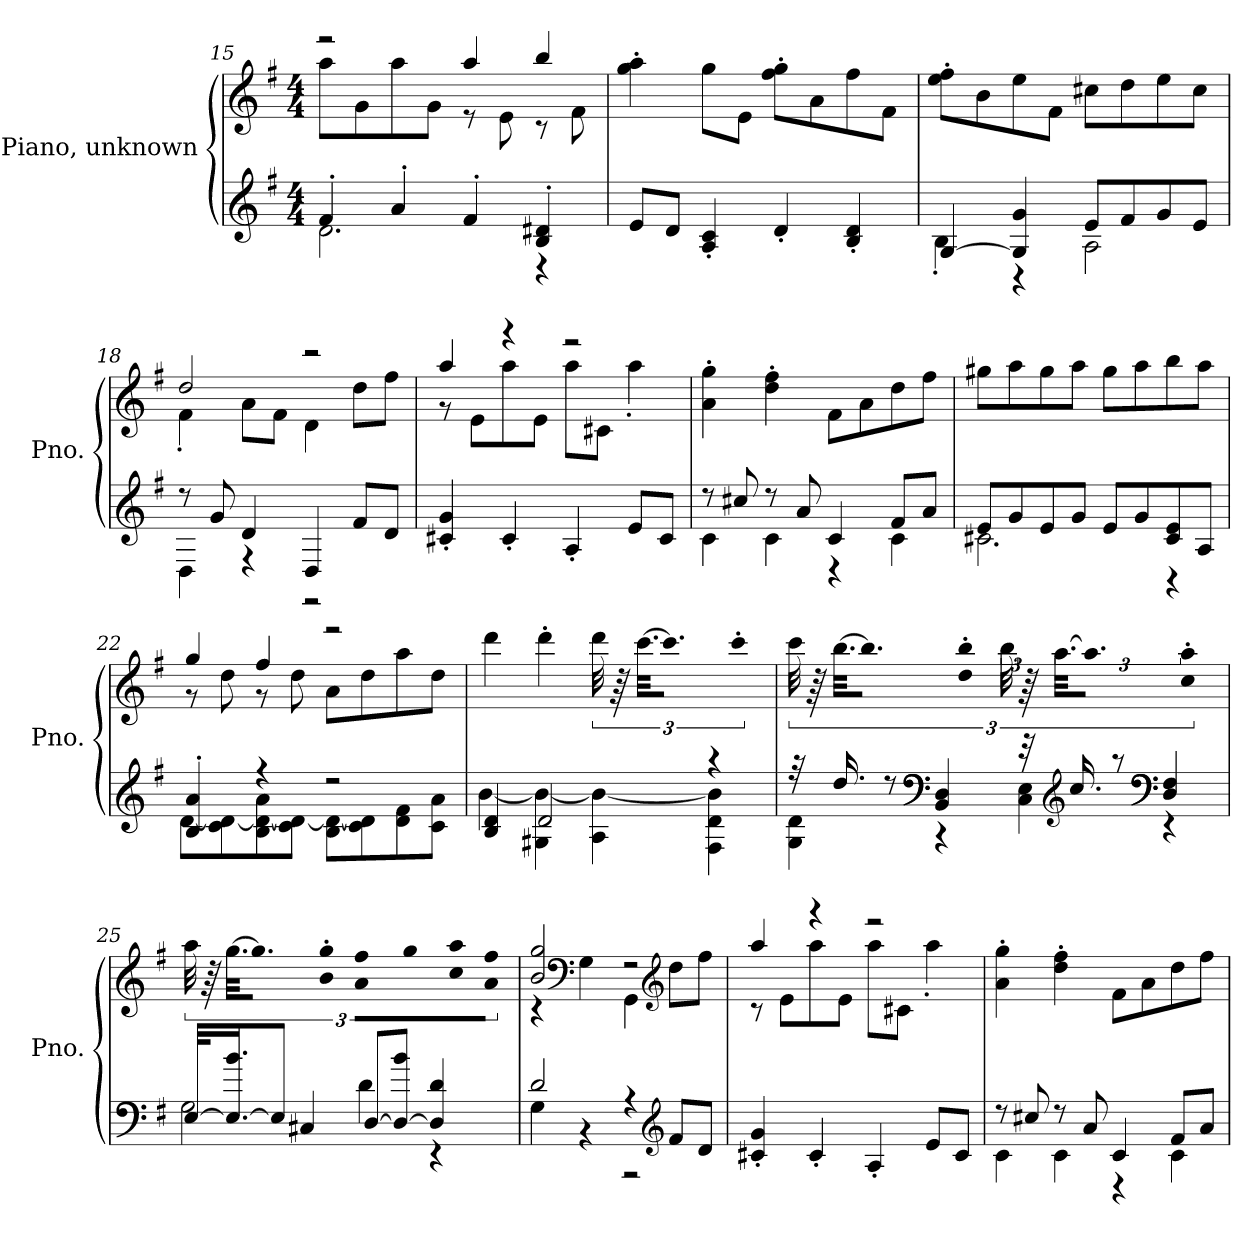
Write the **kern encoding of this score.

**kern	**kern
*part1	*part1
*staff2	*staff1
*I"Piano, unknown	*
*I'Pno.	*
*clefG2	*clefG2
*k[f#]	*k[f#]
*M4/4	*M4/4
=15	=15
*^	*^
4f#'/	2.d\	2r	8aa\L
.	.	.	8g\
4a'/	.	.	8aa\
.	.	.	8g\J
4f#'/	.	4aa/	8r
.	.	.	8e\
4B/' 4d#X/'	4r	4bb/	8r
.	.	.	8f#\
*v	*v	*	*
*	*v	*v
=16	=16
8e/L	4gg\' 4aa\'
8d/J	.
4A/' 4c/'	8gg\L
.	8e\J
4d'/	8ff#\' 8gg\'L
.	8a\
4B/' 4d/'	8ff#\
.	8f#\J
!!LO:LB:g=z
=17	=17
*^	*
[4G/	4B'\	8ee\' 8ff#\'L
.	.	8b\
4G/] 4g/	4r	8ee\
.	.	8f#\J
8e/L	2A\	8cc#X\L
8f#/	.	8dd\
8g/	.	8ee\
8e/J	.	8cc#\J
=18	=18	=18
*	*	*^
8r	4D\	2dd/	4f#'\
8g/	.	.	.
4d/	4r	.	8a\L
.	.	.	8f#\J
4D/	2r	2r	4d\
8f#/L	.	.	8dd\L
8d/J	.	.	8ff#\J
*v	*v	*	*
=19	=19	=19
4c#X/' 4g/'	4aa/	8r
.	.	8e\L
4c#'/	4r	8aa\
.	.	8e\J
4A'/	2r	8aa\L
.	.	8c#X\J
8e/L	.	4aa'\
8c#/J	.	.
*	*v	*v
=20	=20
*^	*
8r	4c\	4a\' 4gg\'
8cc#X/	.	.
8r	4c\	4dd\' 4ff#\'
8a/	.	.
4c/	4r	8f#\L
.	.	8a\
8f#/L	4c\	8dd\
8a/J	.	8ff#\J
!!LO:LB:g=z
=21	=21	=21
8e/L	2.c#X\	8gg#X\L
8g/	.	8aa\
8e/	.	8gg#\
8g/J	.	8aa\J
8e/L	.	8gg#\L
8g/	.	8aa\
8c#/ 8e/	4r	8bb\
8A/J	.	8aa\J
=22	=22	=22
*	*	*^
4B/' 4a/'	[8d\L	4gg/	8r
.	8c\ 8d\_	.	8dd\
4r	8B\ 8d\_ 8a\	4ff#/	8r
.	8c\ 8d\_J	.	8dd\
2r	8B\ 8d\_L	2r	8a\L
.	8c\ 8d\]	.	8dd\
.	8d\ 8f#\	.	8aa\
.	8c\ 8a\J	.	8dd\J
*	*	*v	*v
=23	=23	=23
4B/ 4d/	[4b\	4ddd\
2d/	4G#X\ 4b\_	4ddd'\
.	4A\ 4b\_	48ddd\
.	.	96r
.	.	[48.ccc\KKL
.	.	8.ccc\J]
4r	4F#\ 4d\ 4b\]	4ccc'\
!!LO:PB:g=z
=24	=24	=24
32r	4G\ 4d\	48ccc\
.	.	96r
16.dd/	.	[48.bb\KKL
.	.	8.bb\J]
8r	.	.
*clefF4	*	*
4BB/ 4D/	4r	4dd\' 4bb\'
32r	4C\ 4E\	48bb\
.	.	96r
*clefG2	*	*
16.cc/	.	[48.aa\KKL
.	.	8.aa\J]
8r	.	.
*clefF4	*	*
4D/ 4F#/	4r	4cc\' 4aa\'
=25	=25	=25
[32E/KLL	2G\	48aa\
.	.	96r
16.E/_ 16.b/J	.	[48.gg\KKL
.	.	8.gg\J]
8E/J]	.	.
4C#X/	.	4b\' 4gg\'
[8D/L	4d\	8a\ 8ff#\L
8D/_ 8b/J	.	8gg\
4D/] 4d/	4r	8cc\ 8aa\
.	.	8a\ 8ff#\J
=26	=26	=26
*	*	*^
2d/	4G\	2b/ 2gg/	4r
*	*	*clefF4	*
.	4r	.	4G\
4r	2r	2r	4GG\
*clefG2	*	*clefG2	*
8f#/L	.	.	8dd\L
8d/J	.	.	8ff#\J
*v	*v	*	*
!!LO:LB:g=z	!!
=27	=27	=27
4c#X/' 4g/'	4aa/	8r
.	.	8e\L
4c#'/	4r	8aa\
.	.	8e\J
4A'/	2r	8aa\L
.	.	8c#X\J
8e/L	.	4aa'\
8c#/J	.	.
*	*v	*v
=28	=28
*^	*
8r	4c\	4a\' 4gg\'
8cc#X/	.	.
8r	4c\	4dd\' 4ff#\'
8a/	.	.
4c/	4r	8f#\L
.	.	8a\
8f#/L	4c\	8dd\
8a/J	.	8ff#\J
*v	*v	*
=	=
*-	*-
